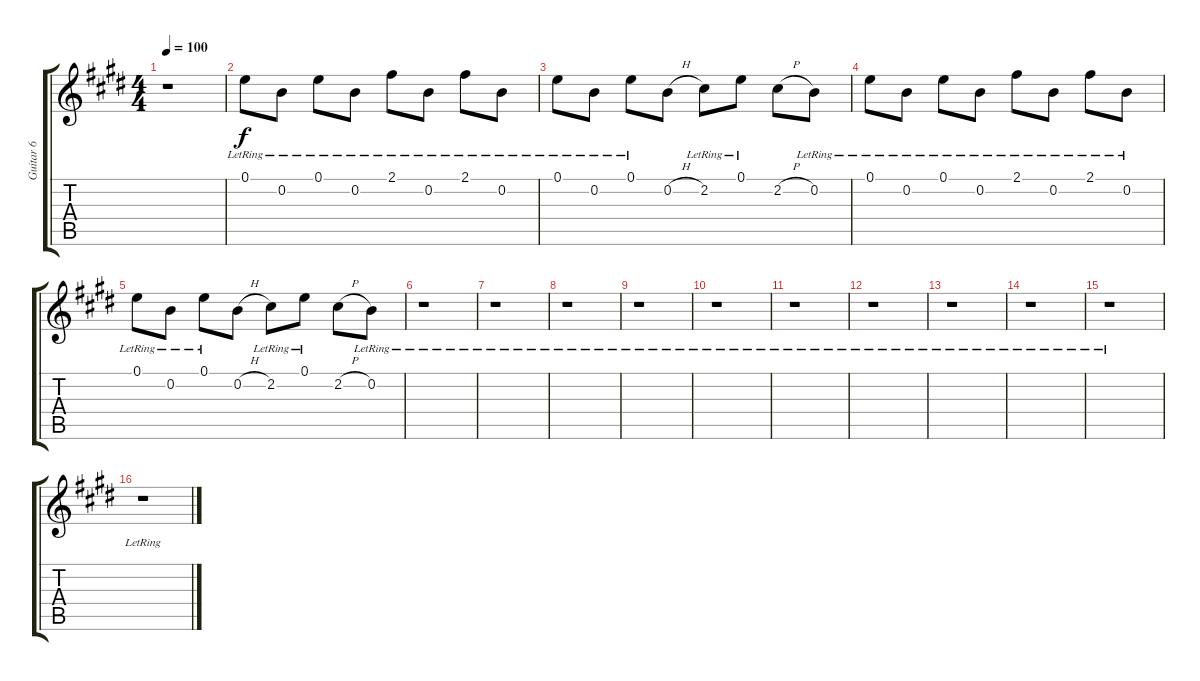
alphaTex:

\track ("Guitar 6" "Guitar 6") {instrument electricguitarclean}
\staff {score tabs}
\tuning (E4 B3 G3 D3 A2 D2) {hide}
\ts (4 4)
\tempo 100
\clef g2
\ks e
r.1{dy f} |
0.1{lr}.8 0.2{lr}.8 0.1{lr}.8 0.2{lr}.8 2.1{lr}.8 0.2{lr}.8 2.1{lr}.8 0.2{lr}.8 |
0.1{lr}.8 0.2{lr}.8 0.1{lr}.8 0.2{h}.8 2.2{lr}.8 0.1{lr}.8 2.2{h}.8 0.2{lr}.8 |
0.1{lr}.8 0.2{lr}.8 0.1{lr}.8 0.2{lr}.8 2.1{lr}.8 0.2{lr}.8 2.1{lr}.8 0.2{lr}.8 |
0.1{lr}.8 0.2{lr}.8 0.1{lr}.8 0.2{h}.8 2.2{lr}.8 0.1{lr}.8 2.2{h}.8 0.2{lr}.8 |
r.1 |
r.1 |
r.1 |
r.1 |
r.1 |
r.1 |
r.1 |
r.1 |
r.1 |
r.1 |
r.1
